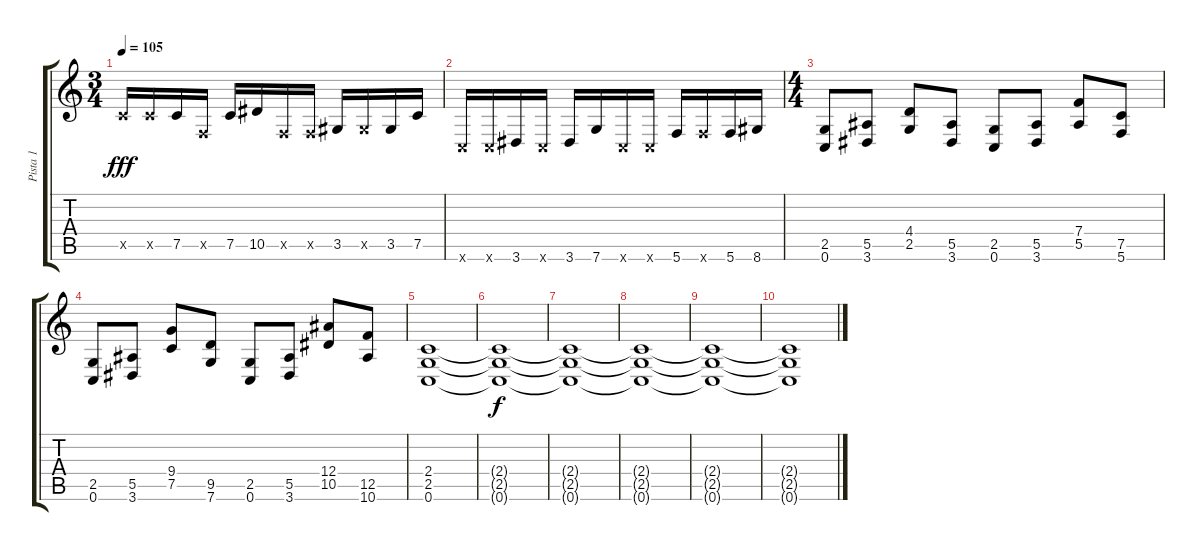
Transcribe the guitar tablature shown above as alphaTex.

\track ("Pista 1" "Pista 1") {instrument distortionguitar}
\staff {score tabs}
\tuning (C4 G3 Eb3 Bb2 F2 C2) {hide}
\ts (3 4)
\tempo 105
\clef g2
\ks c
7.5{x}.16{dy fff} 7.5{x}.16 7.5.16 0.5{x}.16 7.5.16 10.5.16 0.5{x}.16 0.5{x}.16 3.5.16 3.5{x}.16 3.5.16 7.5.16 |
0.6{x}.16 0.6{x}.16 3.6.16 0.6{x}.16 3.6.16 7.6.16 0.6{x}.16 0.6{x}.16 5.6.16 5.6{x}.16 5.6.16 8.6.16 |
\ts (4 4)
(2.5 0.6).8 (5.5 3.6).8 (4.4 2.5).8 (5.5 3.6).8 (2.5 0.6).8 (5.5 3.6).8 (7.4 5.5).8 (7.5 5.6).8 |
(2.5 0.6).8 (5.5 3.6).8 (9.4 7.5).8 (9.5 7.6).8 (2.5 0.6).8 (5.5 3.6).8 (12.4 10.5).8 (12.5 10.6).8 |
(2.4 2.5 0.6).1 |
(2.4{t} 2.5{t} 0.6{t}).1{dy f} |
(2.4{t} 2.5{t} 0.6{t}).1 |
(2.4{t} 2.5{t} 0.6{t}).1 |
(2.4{t} 2.5{t} 0.6{t}).1 |
(2.4{t} 2.5{t} 0.6{t}).1
